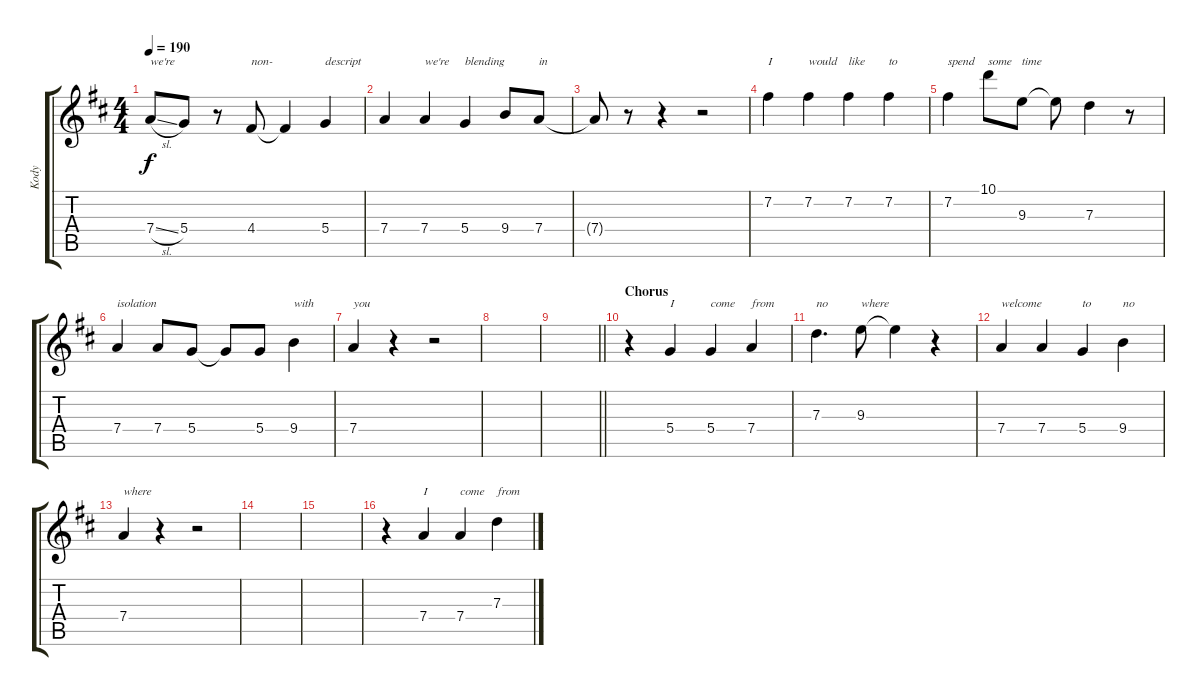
\track ("Kody" "Kody") {instrument acousticguitarsteel}
\staff {score tabs}
\tuning (E4 B3 G3 D3 A2 E2) {hide}
\ts (4 4)
\tempo 190
\clef g2
\ks d
7.4{sl}.8{txt "we're" dy f} 5.4.8 r.8 4.4.8{txt "non-"} 4.4{t}.4 5.4.4{txt "descript"} |
7.4.4 7.4.4{txt "we're"} 5.4.4{txt "blending"} 9.4.8 7.4.8{txt "in"} |
7.4{t}.8 r.8 r.4 r.2 |
7.2.4{txt "I"} 7.2.4{txt "would"} 7.2.4{txt "like"} 7.2.4{txt "to"} |
7.2.4{txt "spend"} 10.1.8{txt "some"} 9.3.8{txt "time"} 9.3{t}.8 7.3.4 r.8 |
7.4.4{txt "isolation"} 7.4.8 5.4.8 5.4{t}.8 5.4.8 9.4.4{txt "with"} |
7.4.4{txt "you"} r.4 r.2 |
|
\barLineRight lightlight
|
\section ("" "Chorus")
r.4 5.4.4{txt "I"} 5.4.4{txt "come"} 7.4.4{txt "from"} |
7.3.4{d txt "no"} 9.3.8{txt "where"} 9.3{t}.4 r.4 |
7.4.4{txt "welcome"} 7.4.4 5.4.4{txt "to"} 9.4.4{txt "no"} |
7.4.4{txt "where"} r.4 r.2 |
|
|
r.4 7.4.4{txt "I"} 7.4.4{txt "come"} 7.3.4{txt "from"}
